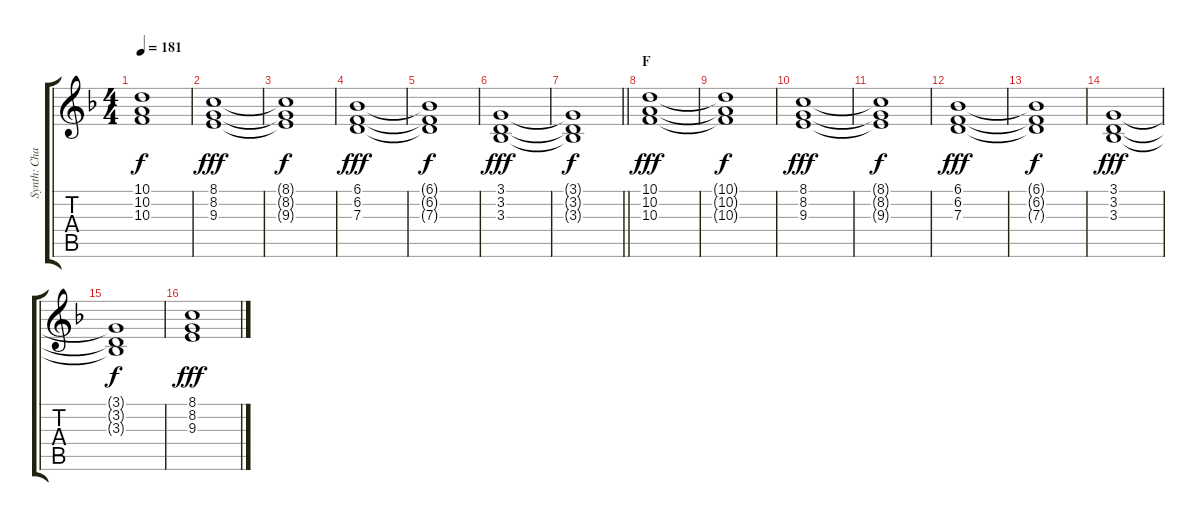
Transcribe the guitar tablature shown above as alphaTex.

\track ("Synth: Charlie" "Synth: Cha") {instrument stringensemble1}
\staff {score tabs}
\tuning (E4 B3 G3 D3 A2 E2) {hide}
\ts (4 4)
\tempo 181
\clef g2
\ks f
(10.1{t} 10.2{t} 10.3{t}).1{dy f} |
(8.1 8.2 9.3).1{dy fff} |
(8.1{t} 8.2{t} 9.3{t}).1{dy f} |
(6.1 6.2 7.3).1{dy fff} |
(6.1{t} 6.2{t} 7.3{t}).1{dy f} |
(3.1 3.2 3.3).1{dy fff} |
\barLineRight lightlight
(3.1{t} 3.2{t} 3.3{t}).1{dy f} |
\section ("" "F")
(10.1 10.2 10.3).1{dy fff} |
(10.1{t} 10.2{t} 10.3{t}).1{dy f} |
(8.1 8.2 9.3).1{dy fff} |
(8.1{t} 8.2{t} 9.3{t}).1{dy f} |
(6.1 6.2 7.3).1{dy fff} |
(6.1{t} 6.2{t} 7.3{t}).1{dy f} |
(3.1 3.2 3.3).1{dy fff} |
(3.1{t} 3.2{t} 3.3{t}).1{dy f} |
(8.1 8.2 9.3).1{dy fff}
